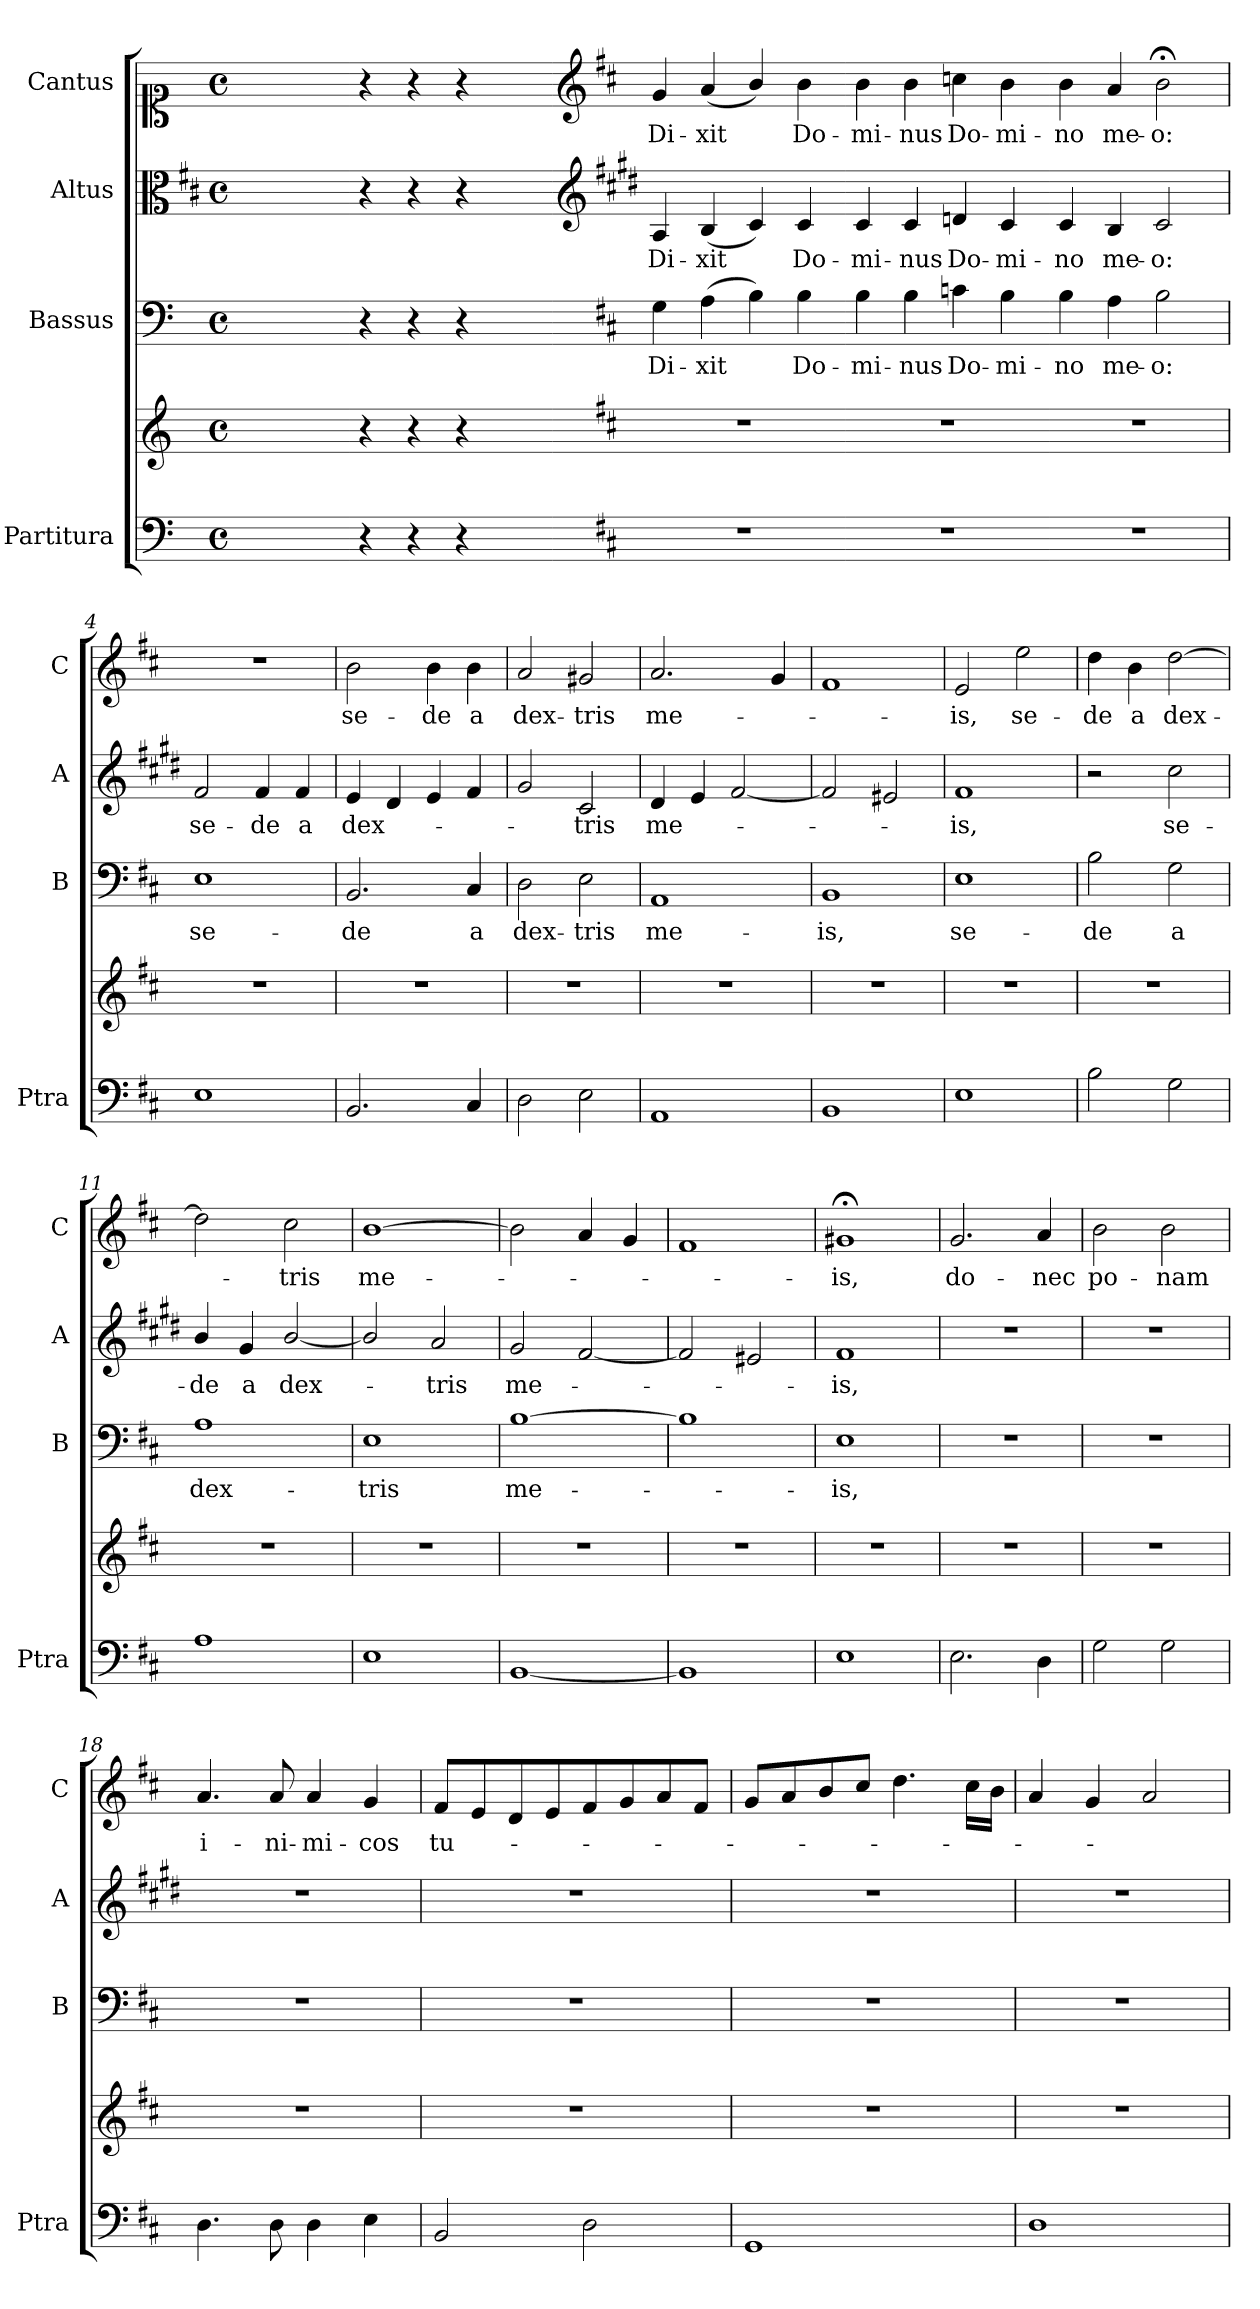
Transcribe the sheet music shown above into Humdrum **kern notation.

**kern	**kern	**kern	**text	**kern	**text	**kern	**text
*part4	*part4	*part3	*part3	*part2	*part2	*part1	*part1
*staff5	*staff4	*staff3	*staff3	*staff2	*staff2	*staff1	*staff1
*I"Partitura	*	*I"Bassus	*	*I"Altus	*	*I"Cantus	*
*I'Ptra	*	*I'B	*	*I'A	*	*I'C	*
*clefF4	*clefG2	*clefF4	*	*clefC3	*	*clefC1	*
*	*	*	*	*ITrd1c2	*	*	*
*k[]	*k[]	*k[]	*	*k[]	*	*k[]	*
*C:	*C:	*C:	*	*C:	*	*C:	*
*M4/4	*M4/4	*M4/4	*	*M4/4	*	*M4/4	*
*met(c)	*met(c)	*met(c)	*	*met(c)	*	*met(c)	*
=	=	=	=	=	=	=	=
1ryy	1ryy	1ryy	.	1ryy	.	1ryy	.
=1X-	=1X-	=1X-	=1X-	=1X-	=1X-	=1X-	=1X-
4r	4r	4r	.	4r	.	4r	.
4r	4r	4r	.	4r	.	4r	.
4r	4r	4r	.	4r	.	4r	.
4ryy	4ryy	4ryy	.	4ryy	.	4ryy	.
=1-	=1-	=1-	=1-	=1-	=1-	=1-	=1-
*	*	*	*	*clefG2	*	*clefG2	*
*k[f#c#]	*k[f#c#]	*k[f#c#]	*	*k[f#c#]	*	*k[f#c#]	*
*D:	*D:	*D:	*	*D:	*	*D:	*
!	!	!	!LO:LY:b	!	!LO:LY:b	!	!LO:LY:b
1r	1r	4G\	Di-	4G/	Di-	4g/	Di-
!	!	!	!LO:LY:b	!	!LO:LY:b	!	!LO:LY:b
.	.	(>4A\	-xit	(<4A/	-xit	(>4a/	-xit
.	.	4B\)	.	4B/)	.	4b/)	.
!	!	!	!LO:LY:b	!	!LO:LY:b	!	!LO:LY:b
.	.	4B\	Do-	4B/	Do-	4b\	Do-
=2-	=2-	=2-	=2-	=2-	=2-	=2-	=2-
!	!	!	!LO:LY:b	!	!LO:LY:b	!	!LO:LY:b
1r	1r	4B\	-mi-	4B/	-mi-	4b\	-mi-
!	!	!	!LO:LY:b	!	!LO:LY:b	!	!LO:LY:b
.	.	4B\	-nus	4B/	-nus	4b\	-nus
!	!	!	!LO:LY:b	!	!LO:LY:b	!	!LO:LY:b
.	.	4cn\	Do-	4cn/	Do-	4ccn\	Do-
!	!	!	!LO:LY:b	!	!LO:LY:b	!	!LO:LY:b
.	.	4B\	-mi-	4B/	-mi-	4b\	-mi-
=3-	=3-	=3-	=3-	=3-	=3-	=3-	=3-
!	!	!	!LO:LY:b	!	!LO:LY:b	!	!LO:LY:b
1r	1r	4B\	-no	4B/	-no	4b\	-no
!	!	!	!LO:LY:b	!	!LO:LY:b	!	!LO:LY:b
.	.	4A\	me-	4A/	me-	4a/	me-
!	!	!	!LO:LY:b	!	!LO:LY:b	!	!LO:LY:b
.	.	2B\	-o:	2B/	-o:	2b;<\	-o:
=4	=4	=4	=4	=4	=4	=4	=4
!	!	!	!LO:LY:b	!	!LO:LY:b	!	!
1E	1r	1E	se-	2e/	se-	1r	.
!	!	!	!	!	!LO:LY:b	!	!
.	.	.	.	4e/	-de	.	.
!	!	!	!	!	!LO:LY:b	!	!
.	.	.	.	4e/	a	.	.
=5	=5	=5	=5	=5	=5	=5	=5
!	!	!	!LO:LY:b	!	!LO:LY:b	!	!LO:LY:b
2.BB/	1r	2.BB/	-de	4d/	dex-	2b\	se-
.	.	.	.	4c#/	.	.	.
!	!	!	!	!	!	!	!LO:LY:b
.	.	.	.	4d/	.	4b\	-de
!	!	!	!LO:LY:b	!	!	!	!LO:LY:b
4C#/	.	4C#/	a	4e/	.	4b\	a
=6	=6	=6	=6	=6	=6	=6	=6
!	!	!	!LO:LY:b	!	!	!	!LO:LY:b
2D\	1r	2D\	dex-	2f#/	.	2a/	dex-
!	!	!	!LO:LY:b	!	!LO:LY:b	!	!LO:LY:b
2E\	.	2E\	-tris	2B/	-tris	2g#X/	-tris
=7	=7	=7	=7	=7	=7	=7	=7
!	!	!	!LO:LY:b	!	!LO:LY:b	!	!LO:LY:b
1AA	1r	1AA	me-	4c#/	me-	2.a/	me-
.	.	.	.	4d/	.	.	.
.	.	.	.	[2e/	.	.	.
.	.	.	.	.	.	4g/	.
!!LO:LB:g=z
=8	=8	=8	=8	=8	=8	=8	=8
!	!	!	!LO:LY:b	!	!	!	!
1BB	1r	1BB	-is,	2e/]	.	1f#	.
.	.	.	.	2d#X/	.	.	.
=9	=9	=9	=9	=9	=9	=9	=9
!	!	!	!LO:LY:b	!	!LO:LY:b	!	!LO:LY:b
1E	1r	1E	se-	1e	-is,	2e/	-is,
!	!	!	!	!	!	!	!LO:LY:b
.	.	.	.	.	.	2ee\	se-
=10	=10	=10	=10	=10	=10	=10	=10
!	!	!	!LO:LY:b	!	!	!	!LO:LY:b
2B\	1r	2B\	-de	2r	.	4dd\	-de
!	!	!	!	!	!	!	!LO:LY:b
.	.	.	.	.	.	4b\	a
!	!	!	!LO:LY:b	!	!LO:LY:b	!	!LO:LY:b
2G\	.	2G\	a	2b\	se-	[2dd\	dex-
=11	=11	=11	=11	=11	=11	=11	=11
!	!	!	!LO:LY:b	!	!LO:LY:b	!	!
1A	1r	1A	dex-	4a/	-de	2dd\]	.
!	!	!	!	!	!LO:LY:b	!	!
.	.	.	.	4f#/	a	.	.
!	!	!	!	!	!LO:LY:b	!	!LO:LY:b
.	.	.	.	[2a/	dex-	2cc#\	-tris
=12	=12	=12	=12	=12	=12	=12	=12
!	!	!	!LO:LY:b	!	!	!	!LO:LY:b
1E	1r	1E	-tris	2a/]	.	[1b	me-
!	!	!	!	!	!LO:LY:b	!	!
.	.	.	.	2g/	-tris	.	.
=13	=13	=13	=13	=13	=13	=13	=13
!	!	!	!LO:LY:b	!	!LO:LY:b	!	!
[1BB	1r	[1B	me-	2f#/	me-	2b\]	.
.	.	.	.	[2e/	.	4a/	.
.	.	.	.	.	.	4g/	.
=14	=14	=14	=14	=14	=14	=14	=14
1BB]	1r	1B]	.	2e/]	.	1f#	.
.	.	.	.	2d#X/	.	.	.
=15	=15	=15	=15	=15	=15	=15	=15
!	!	!	!LO:LY:b	!	!LO:LY:b	!	!LO:LY:b
1E	1r	1E	-is,	1e	-is,	1g#X;<	-is,
=16	=16	=16	=16	=16	=16	=16	=16
!	!	!	!	!	!	!	!LO:LY:b
2.E\	1r	1r	.	1r	.	2.g/	do-
!	!	!	!	!	!	!	!LO:LY:b
4D\	.	.	.	.	.	4a/	-nec
!!LO:LB:g=z
=17	=17	=17	=17	=17	=17	=17	=17
!	!	!	!	!	!	!	!LO:LY:b
2G\	1r	1r	.	1r	.	2b\	po-
!	!	!	!	!	!	!	!LO:LY:b
2G\	.	.	.	.	.	2b\	-nam
=18	=18	=18	=18	=18	=18	=18	=18
!	!	!	!	!	!	!	!LO:LY:b
4.D\	1r	1r	.	1r	.	4.a/	i-
!	!	!	!	!	!	!	!LO:LY:b
8D\	.	.	.	.	.	8a/	-ni-
!	!	!	!	!	!	!	!LO:LY:b
4D\	.	.	.	.	.	4a/	-mi-
!	!	!	!	!	!	!	!LO:LY:b
4E\	.	.	.	.	.	4g/	-cos
=19	=19	=19	=19	=19	=19	=19	=19
!	!	!	!	!	!	!	!LO:LY:b
2BB/	1r	1r	.	1r	.	8f#/L	tu-
.	.	.	.	.	.	8e/	.
.	.	.	.	.	.	8d/	.
.	.	.	.	.	.	8e/	.
2D\	.	.	.	.	.	8f#/	.
.	.	.	.	.	.	8g/	.
.	.	.	.	.	.	8a/	.
.	.	.	.	.	.	8f#/J	.
=20	=20	=20	=20	=20	=20	=20	=20
1GG	1r	1r	.	1r	.	8g/L	.
.	.	.	.	.	.	8a/	.
.	.	.	.	.	.	8b/	.
.	.	.	.	.	.	8cc#/J	.
.	.	.	.	.	.	4.dd\	.
.	.	.	.	.	.	16cc#\LL	.
.	.	.	.	.	.	16b\JJ	.
=21	=21	=21	=21	=21	=21	=21	=21
1D	1r	1r	.	1r	.	4a/	.
.	.	.	.	.	.	4g/	.
.	.	.	.	.	.	2a/	.
=	=	=	=	=	=	=	=
*-	*-	*-	*-	*-	*-	*-	*-
